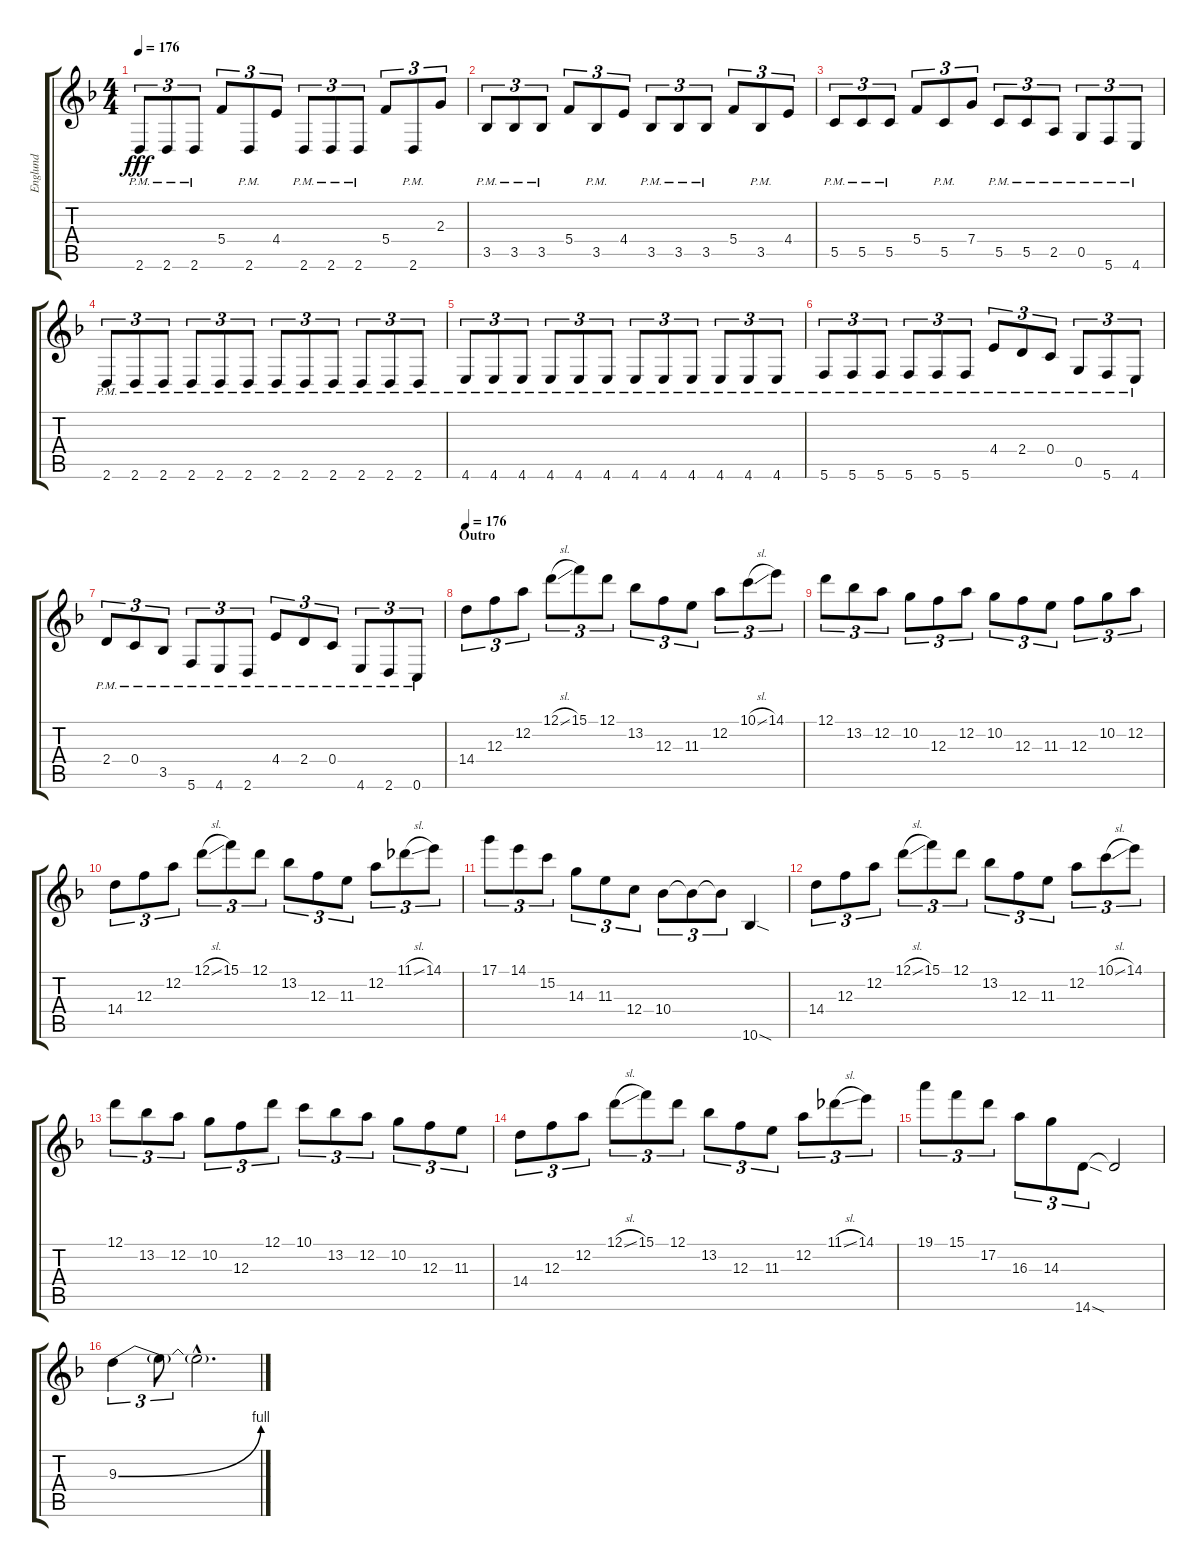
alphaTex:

\track ("Englund" "Englund") {instrument distortionguitar}
\staff {score tabs}
\tuning (D4 A3 F3 C3 G2 C2) {hide}
\ts (4 4)
\tempo 176
\clef g2
\ks f
2.6{pm}.8{tu (3 2) dy fff} 2.6{pm}.8{tu (3 2)} 2.6{pm}.8{tu (3 2)} 5.4.8{tu (3 2)} 2.6{pm}.8{tu (3 2)} 4.4.8{tu (3 2)} 2.6{pm}.8{tu (3 2)} 2.6{pm}.8{tu (3 2)} 2.6{pm}.8{tu (3 2)} 5.4.8{tu (3 2)} 2.6{pm}.8{tu (3 2)} 2.3.8{tu (3 2)} |
3.5{pm}.8{tu (3 2)} 3.5{pm}.8{tu (3 2)} 3.5{pm}.8{tu (3 2)} 5.4.8{tu (3 2)} 3.5{pm}.8{tu (3 2)} 4.4.8{tu (3 2)} 3.5{pm}.8{tu (3 2)} 3.5{pm}.8{tu (3 2)} 3.5{pm}.8{tu (3 2)} 5.4.8{tu (3 2)} 3.5{pm}.8{tu (3 2)} 4.4.8{tu (3 2)} |
5.5{pm}.8{tu (3 2)} 5.5{pm}.8{tu (3 2)} 5.5{pm}.8{tu (3 2)} 5.4.8{tu (3 2)} 5.5{pm}.8{tu (3 2)} 7.4.8{tu (3 2)} 5.5{pm}.8{tu (3 2)} 5.5{pm}.8{tu (3 2)} 2.5{pm}.8{tu (3 2)} 0.5{pm}.8{tu (3 2)} 5.6{pm}.8{tu (3 2)} 4.6{pm}.8{tu (3 2)} |
2.6{pm}.8{tu (3 2)} 2.6{pm}.8{tu (3 2)} 2.6{pm}.8{tu (3 2)} 2.6{pm}.8{tu (3 2)} 2.6{pm}.8{tu (3 2)} 2.6{pm}.8{tu (3 2)} 2.6{pm}.8{tu (3 2)} 2.6{pm}.8{tu (3 2)} 2.6{pm}.8{tu (3 2)} 2.6{pm}.8{tu (3 2)} 2.6{pm}.8{tu (3 2)} 2.6{pm}.8{tu (3 2)} |
4.6{pm}.8{tu (3 2)} 4.6{pm}.8{tu (3 2)} 4.6{pm}.8{tu (3 2)} 4.6{pm}.8{tu (3 2)} 4.6{pm}.8{tu (3 2)} 4.6{pm}.8{tu (3 2)} 4.6{pm}.8{tu (3 2)} 4.6{pm}.8{tu (3 2)} 4.6{pm}.8{tu (3 2)} 4.6{pm}.8{tu (3 2)} 4.6{pm}.8{tu (3 2)} 4.6{pm}.8{tu (3 2)} |
5.6{pm}.8{tu (3 2)} 5.6{pm}.8{tu (3 2)} 5.6{pm}.8{tu (3 2)} 5.6{pm}.8{tu (3 2)} 5.6{pm}.8{tu (3 2)} 5.6{pm}.8{tu (3 2)} 4.4{pm}.8{tu (3 2)} 2.4{pm}.8{tu (3 2)} 0.4{pm}.8{tu (3 2)} 0.5{pm}.8{tu (3 2)} 5.6{pm}.8{tu (3 2)} 4.6{pm}.8{tu (3 2)} |
2.4{pm}.8{tu (3 2)} 0.4{pm}.8{tu (3 2)} 3.5{pm}.8{tu (3 2)} 5.6{pm}.8{tu (3 2)} 4.6{pm}.8{tu (3 2)} 2.6{pm}.8{tu (3 2)} 4.4{pm}.8{tu (3 2)} 2.4{pm}.8{tu (3 2)} 0.4{pm}.8{tu (3 2)} 4.6{pm}.8{tu (3 2)} 2.6{pm}.8{tu (3 2)} 0.6{pm}.8{tu (3 2)} |
\section ("" "Outro")
\tempo 176
14.4.8{tu (3 2)} 12.3.8{tu (3 2)} 12.2.8{tu (3 2)} 12.1{sl}.8{tu (3 2)} 15.1.8{tu (3 2)} 12.1.8{tu (3 2)} 13.2.8{tu (3 2)} 12.3.8{tu (3 2)} 11.3.8{tu (3 2)} 12.2.8{tu (3 2)} 10.1{sl}.8{tu (3 2)} 14.1.8{tu (3 2)} |
12.1.8{tu (3 2)} 13.2.8{tu (3 2)} 12.2.8{tu (3 2)} 10.2.8{tu (3 2)} 12.3.8{tu (3 2)} 12.2.8{tu (3 2)} 10.2.8{tu (3 2)} 12.3.8{tu (3 2)} 11.3.8{tu (3 2)} 12.3.8{tu (3 2)} 10.2.8{tu (3 2)} 12.2.8{tu (3 2)} |
14.4.8{tu (3 2)} 12.3.8{tu (3 2)} 12.2.8{tu (3 2)} 12.1{sl}.8{tu (3 2)} 15.1.8{tu (3 2)} 12.1.8{tu (3 2)} 13.2.8{tu (3 2)} 12.3.8{tu (3 2)} 11.3.8{tu (3 2)} 12.2.8{tu (3 2)} 11.1{sl}.8{tu (3 2)} 14.1.8{tu (3 2)} |
17.1.8{tu (3 2)} 14.1.8{tu (3 2)} 15.2.8{tu (3 2)} 14.3.8{tu (3 2)} 11.3.8{tu (3 2)} 12.4.8{tu (3 2)} 10.4.8{tu (3 2)} 10.4{t}.8{tu (3 2)} 10.4{t}.8{tu (3 2)} 10.6{sod}.4 |
14.4.8{tu (3 2)} 12.3.8{tu (3 2)} 12.2.8{tu (3 2)} 12.1{sl}.8{tu (3 2)} 15.1.8{tu (3 2)} 12.1.8{tu (3 2)} 13.2.8{tu (3 2)} 12.3.8{tu (3 2)} 11.3.8{tu (3 2)} 12.2.8{tu (3 2)} 10.1{sl}.8{tu (3 2)} 14.1.8{tu (3 2)} |
12.1.8{tu (3 2)} 13.2.8{tu (3 2)} 12.2.8{tu (3 2)} 10.2.8{tu (3 2)} 12.3.8{tu (3 2)} 12.1.8{tu (3 2)} 10.1.8{tu (3 2)} 13.2.8{tu (3 2)} 12.2.8{tu (3 2)} 10.2.8{tu (3 2)} 12.3.8{tu (3 2)} 11.3.8{tu (3 2)} |
14.4.8{tu (3 2)} 12.3.8{tu (3 2)} 12.2.8{tu (3 2)} 12.1{sl}.8{tu (3 2)} 15.1.8{tu (3 2)} 12.1.8{tu (3 2)} 13.2.8{tu (3 2)} 12.3.8{tu (3 2)} 11.3.8{tu (3 2)} 12.2.8{tu (3 2)} 11.1{sl}.8{tu (3 2)} 14.1.8{tu (3 2)} |
19.1.8{tu (3 2)} 15.1.8{tu (3 2)} 17.2.8{tu (3 2)} 16.3.8{tu (3 2)} 14.3.8{tu (3 2)} 14.6{sod}.8{tu (3 2)} 14.6{t}.2 |
9.3{be (bend 0 0 60 4)}.4{tu (3 2)} 9.3{t}.8{tu (3 2)} 9.3{hac t}.2{d}
